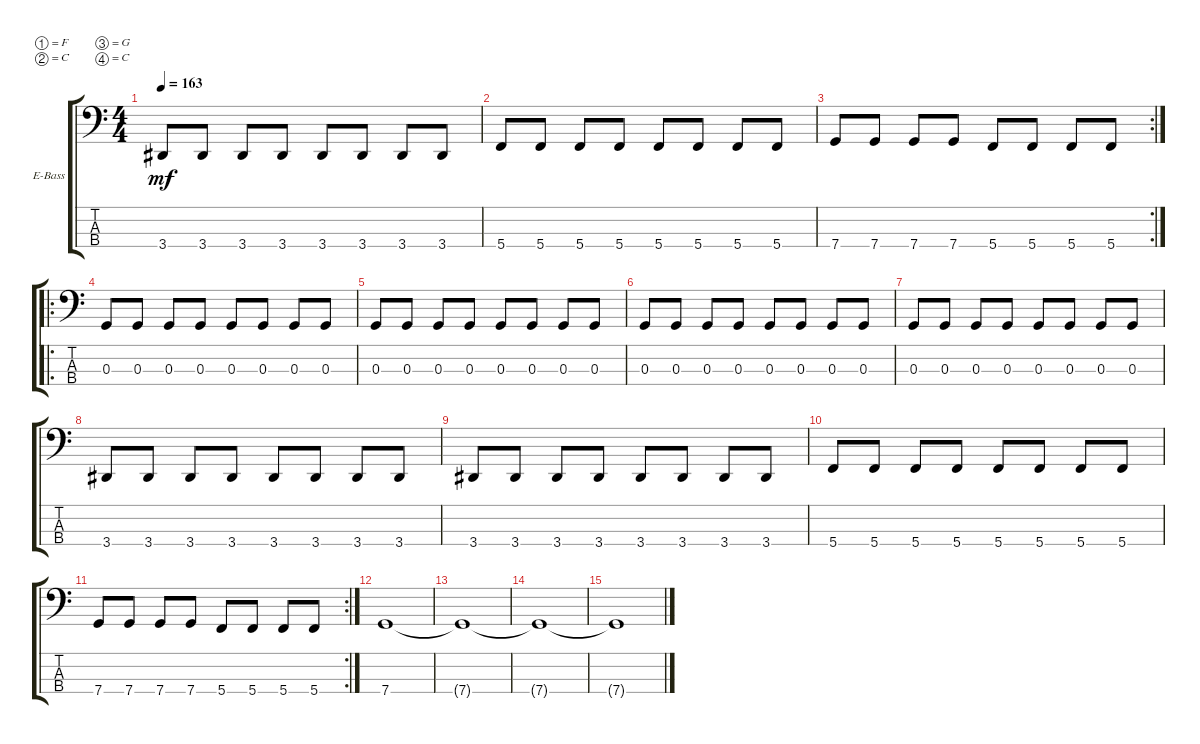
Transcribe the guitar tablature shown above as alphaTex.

\defaultSystemsLayout 4
\bracketExtendMode groupsimilarinstruments
\firstSystemTrackNameOrientation horizontal
\otherSystemsTrackNameOrientation horizontal
\track ("Electric Bass" "E-Bass") {instrument electricbassfinger}
\staff {score tabs}
\tuning (F2 C2 G1 C1)
\ts (4 4)
\tempo 163
\clef f4
\ks c
3.4.8{dy mf} 3.4.8 3.4.8 3.4.8 3.4.8 3.4.8 3.4.8 3.4.8 |
5.4.8 5.4.8 5.4.8 5.4.8 5.4.8 5.4.8 5.4.8 5.4.8 |
\rc 2
7.4.8 7.4.8 7.4.8 7.4.8 5.4.8 5.4.8 5.4.8 5.4.8 |
\ro
0.3.8 0.3.8 0.3.8 0.3.8 0.3.8 0.3.8 0.3.8 0.3.8 |
0.3.8 0.3.8 0.3.8 0.3.8 0.3.8 0.3.8 0.3.8 0.3.8 |
0.3.8 0.3.8 0.3.8 0.3.8 0.3.8 0.3.8 0.3.8 0.3.8 |
0.3.8 0.3.8 0.3.8 0.3.8 0.3.8 0.3.8 0.3.8 0.3.8 |
3.4.8 3.4.8 3.4.8 3.4.8 3.4.8 3.4.8 3.4.8 3.4.8 |
3.4.8 3.4.8 3.4.8 3.4.8 3.4.8 3.4.8 3.4.8 3.4.8 |
5.4.8 5.4.8 5.4.8 5.4.8 5.4.8 5.4.8 5.4.8 5.4.8 |
\rc 2
7.4.8 7.4.8 7.4.8 7.4.8 5.4.8 5.4.8 5.4.8 5.4.8 |
7.4.1 |
7.4{t}.1 |
7.4{t}.1 |
7.4{t}.1
